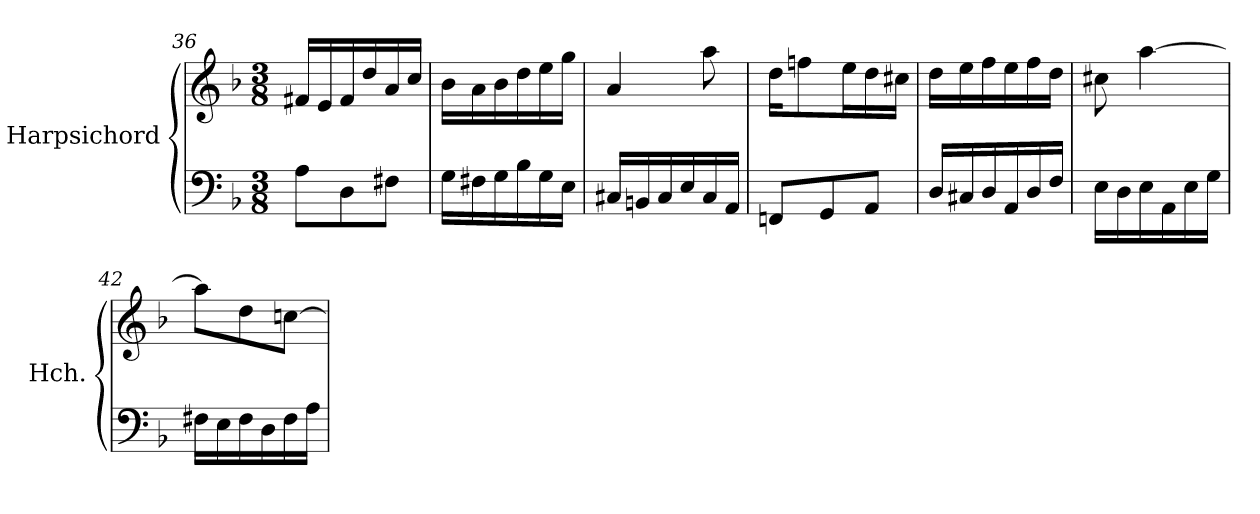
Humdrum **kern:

**kern	**kern
*part1	*part1
*staff2	*staff1
*I"Harpsichord	*
*I'Hch.	*
*clefF4	*clefG2
*k[b-]	*k[b-]
*M3/8	*M3/8
=36	=36
8A\L	16f#X/LL
.	16e/
8D\	16f#/
.	16dd/
8F#X\J	16a/
.	16cc/JJ
=37	=37
16G\LL	16b-\LL
16F#X\	16a\
16G\	16b-\
16B-\	16dd\
16G\	16ee\
16E\JJ	16gg\JJ
=38	=38
16C#X/LL	4a/
16BBn/	.
16C#/	.
16E/	.
16C#/	8aa\
16AA/JJ	.
=39	=39
8FFn/L	16dd\KL
.	8ffn\
8GG/	.
.	16ee\L
8AA/J	16dd\
.	16cc#X\JJ
!!LO:LB:g=z
=40	=40
16D/LL	16dd\LL
16C#X/	16ee\
16D/	16ff\
16AA/	16ee\
16D/	16ff\
16F/JJ	16dd\JJ
=41	=41
16E\LL	8cc#X\
16D\	.
16E\	[4aa\
16AA\	.
16E\	.
16G\JJ	.
!!LO:LB:g=z
=42	=42
16F#X\LL	8aa\L]
16E\	.
16F#\	8dd\
16D\	.
16F#\	[8ccn\J
16A\JJ	.
=	=
*-	*-
